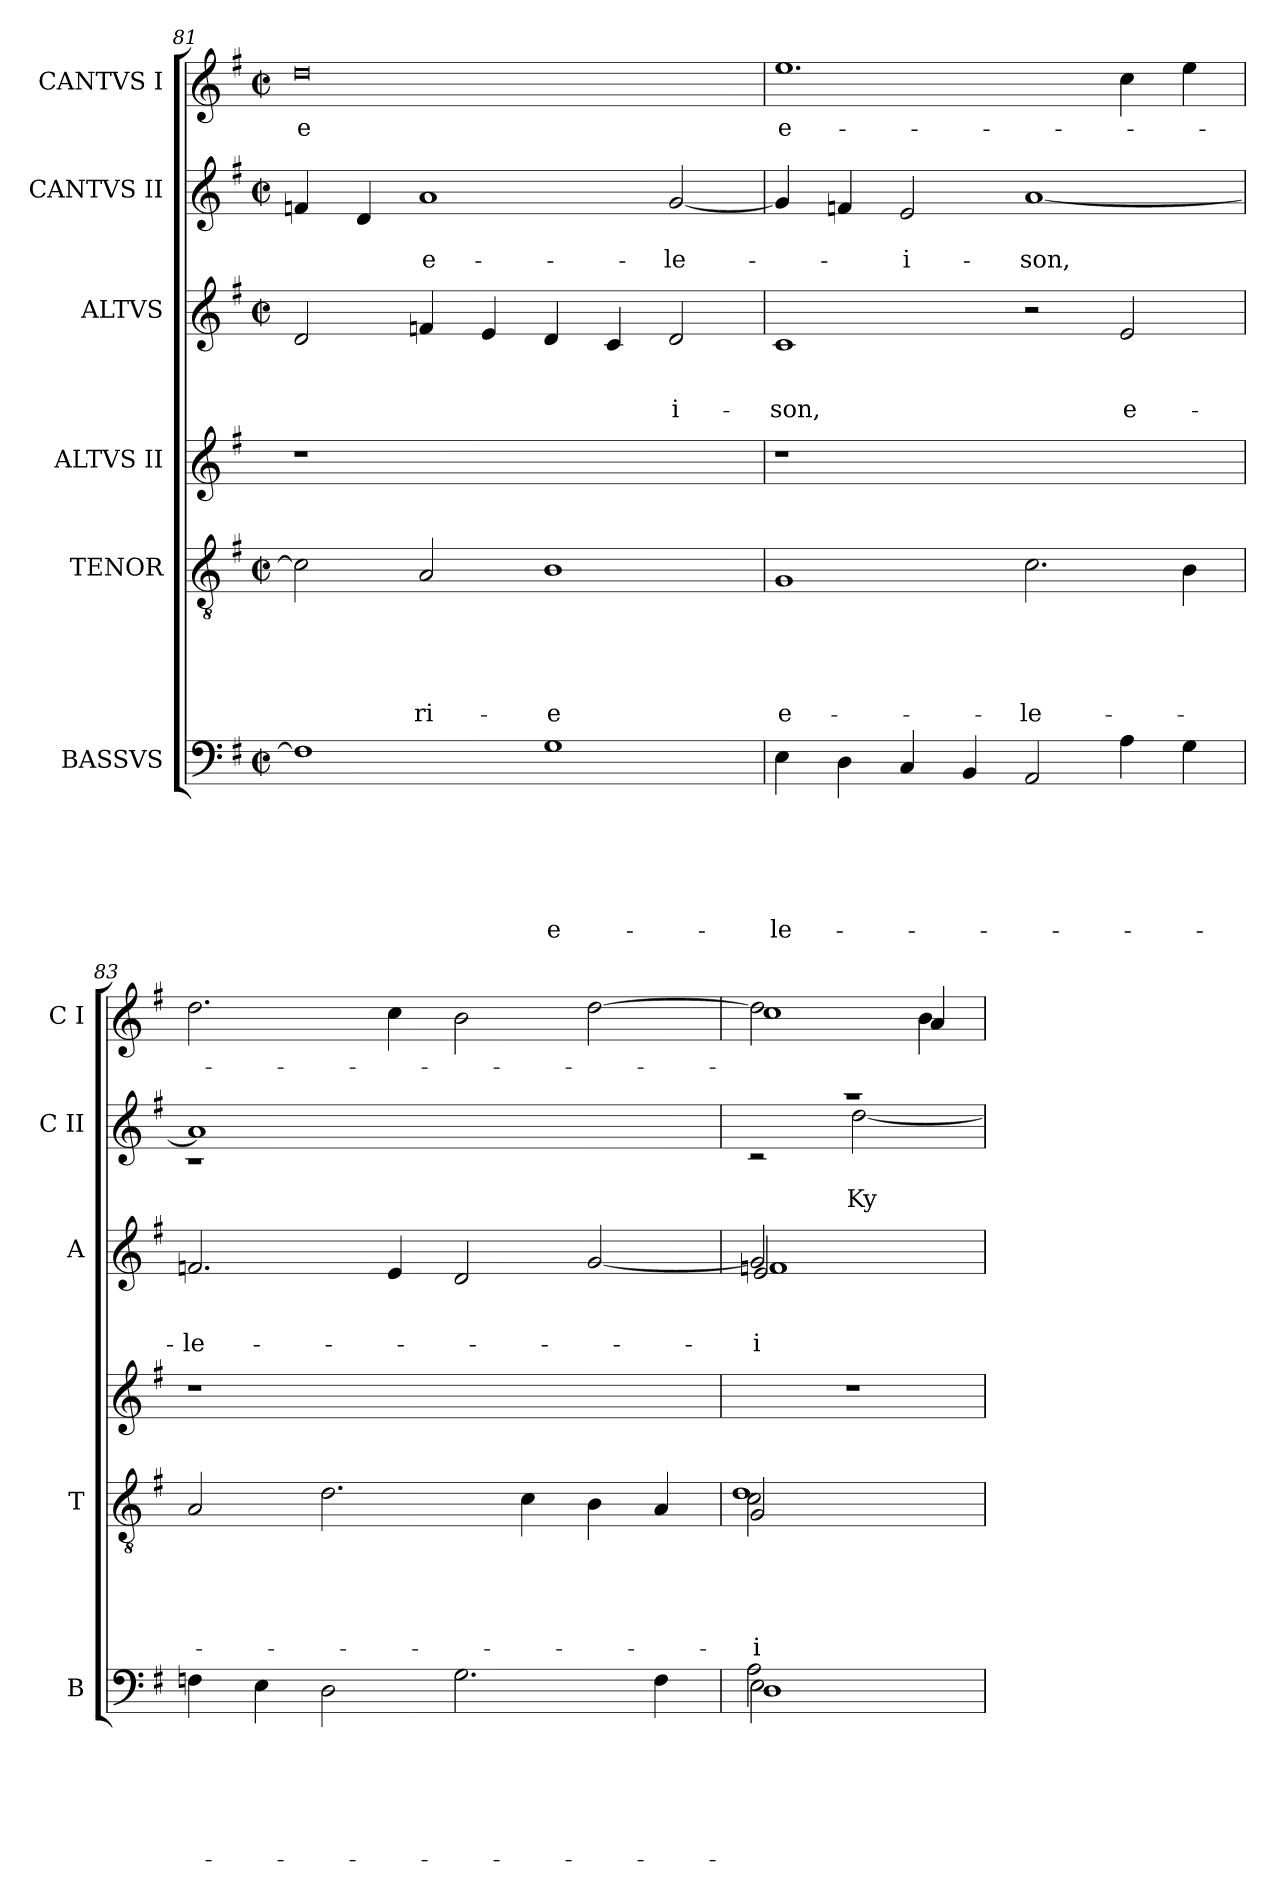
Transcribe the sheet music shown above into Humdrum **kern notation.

**kern	**text	**text	**text	**text	**text	**text	**kern	**text	**text	**text	**text	**text	**kern	**kern	**text	**text	**text	**kern	**text	**text	**kern	**text
*part6	*part6	*part6	*part6	*part6	*part6	*part6	*part5	*part5	*part5	*part5	*part5	*part5	*part4	*part3	*part3	*part3	*part3	*part2	*part2	*part2	*part1	*part1
*staff6	*staff6	*staff6	*staff6	*staff6	*staff6	*staff6	*staff5	*staff5	*staff5	*staff5	*staff5	*staff5	*staff4	*staff3	*staff3	*staff3	*staff3	*staff2	*staff2	*staff2	*staff1	*staff1
*I"BASSVS	*	*	*	*	*	*	*I"TENOR	*	*	*	*	*	*I"ALTVS II	*I"ALTVS	*	*	*	*I"CANTVS II	*	*	*I"CANTVS I	*
*I'B	*	*	*	*	*	*	*I'T	*	*	*	*	*	*	*I'A	*	*	*	*I'C II	*	*	*I'C I	*
!!LO:LB:g=z
*clefF4	*	*	*	*	*	*	*clefGv2	*	*	*	*	*	*clefG2	*clefG2	*	*	*	*clefG2	*	*	*clefG2	*
*k[f#]	*	*	*	*	*	*	*k[f#]	*	*	*	*	*	*k[f#]	*k[f#]	*	*	*	*k[f#]	*	*	*k[f#]	*
*G:	*	*	*	*	*	*	*G:	*	*	*	*	*	*G:	*G:	*	*	*	*G:	*	*	*G:	*
*M2/2	*	*	*	*	*	*	*M2/2	*	*	*	*	*	*	*M2/2	*	*	*	*M2/2	*	*	*M2/2	*
*met(c|)	*	*	*	*	*	*	*met(c|)	*	*	*	*	*	*	*met(c|)	*	*	*	*met(c|)	*	*	*met(c|)	*
=81	=81	=81	=81	=81	=81	=81	=81	=81	=81	=81	=81	=81	=81	=81	=81	=81	=81	=81	=81	=81	=81	=81
!	!	!	!	!	!	!	!	!	!	!	!	!	!	!	!	!	!	!	!	!	!	!LO:LY:b:rj
1Fni]	.	.	.	.	.	.	2c\]	.	.	.	.	.	1r	2d/	.	.	.	4fn/	.	.	0dd	-e
.	.	.	.	.	.	.	.	.	.	.	.	.	.	.	.	.	.	4d/	.	.	.	.
!	!	!	!	!	!	!	!	!	!	!	!	!LO:LY:b	!	!	!	!	!	!	!	!LO:LY:b:rj	!	!
.	.	.	.	.	.	.	2A/	.	.	.	.	-ri-	.	4fn/	.	.	.	1a	.	e-	.	.
.	.	.	.	.	.	.	.	.	.	.	.	.	.	4e/	.	.	.	.	.	.	.	.
!	!	!	!	!	!	!LO:LY:b:rj	!	!	!	!	!	!LO:LY:b:rj	!	!	!	!	!	!	!	!	!	!
1G	.	.	.	.	.	e-	1B	.	.	.	.	-e	1ryy	4d/	.	.	.	.	.	.	.	.
.	.	.	.	.	.	.	.	.	.	.	.	.	.	4c/	.	.	.	.	.	.	.	.
!	!	!	!	!	!	!	!	!	!	!	!	!	!	!	!	!	!LO:LY:b	!	!	!LO:LY:b	!	!
.	.	.	.	.	.	.	.	.	.	.	.	.	.	2d/	.	.	-i-	[<2g/	.	-le-	.	.
=82	=82	=82	=82	=82	=82	=82	=82	=82	=82	=82	=82	=82	=82	=82	=82	=82	=82	=82	=82	=82	=82	=82
!	!	!	!	!	!	!LO:LY:b	!	!	!	!	!	!LO:LY:b:rj	!	!	!	!	!LO:LY:b	!	!	!	!	!LO:LY:b
4E\	.	.	.	.	.	-le-	1G	.	.	.	.	e-	1r	1c	.	.	-son,	4g/]	.	.	1.ee	e-
4D\	.	.	.	.	.	.	.	.	.	.	.	.	.	.	.	.	.	4fn/	.	.	.	.
!	!	!	!	!	!	!	!	!	!	!	!	!	!	!	!	!	!	!	!	!LO:LY:b	!	!
4C/	.	.	.	.	.	.	.	.	.	.	.	.	.	.	.	.	.	2e/	.	-i-	.	.
4BB/	.	.	.	.	.	.	.	.	.	.	.	.	.	.	.	.	.	.	.	.	.	.
!	!	!	!	!	!	!	!	!	!	!	!	!LO:LY:b	!	!	!	!	!	!	!	!LO:LY:b	!	!
2AA/	.	.	.	.	.	.	2.c\	.	.	.	.	-le-	1ryy	2r	.	.	.	[<1a	.	-son,	.	.
!	!	!	!	!	!	!	!	!	!	!	!	!	!	!	!	!	!LO:LY:b	!	!	!	!	!
4A\	.	.	.	.	.	.	.	.	.	.	.	.	.	2e/	.	.	e-	.	.	.	4cc\	.
4G\	.	.	.	.	.	.	4B\	.	.	.	.	.	.	.	.	.	.	.	.	.	4ee\	.
=83	=83	=83	=83	=83	=83	=83	=83	=83	=83	=83	=83	=83	=83	=83	=83	=83	=83	=83	=83	=83	=83	=83
*	*	*	*	*	*	*	*	*	*	*	*	*	*	*	*	*	*	*^	*	*	*	*
!	!	!	!	!	!	!	!	!	!	!	!	!	!	!	!	!	!LO:LY:b	!	!LO:N:vis=1	!	!	!	!
4Fn\	.	.	.	.	.	.	2A/	.	.	.	.	.	1r	2.fn/	.	.	-le-	1a]	0rc	.	.	2.dd\	.
4E\	.	.	.	.	.	.	.	.	.	.	.	.	.	.	.	.	.	.	.	.	.	.	.
2D\	.	.	.	.	.	.	2.d\	.	.	.	.	.	.	.	.	.	.	.	.	.	.	.	.
.	.	.	.	.	.	.	.	.	.	.	.	.	.	4e/	.	.	.	.	.	.	.	4cc\	.
2.G\	.	.	.	.	.	.	.	.	.	.	.	.	1ryy	2d/	.	.	.	1ryy	.	.	.	2b\	.
.	.	.	.	.	.	.	4c\	.	.	.	.	.	.	.	.	.	.	.	.	.	.	.	.
.	.	.	.	.	.	.	4B\	.	.	.	.	.	.	[<2g/	.	.	.	.	.	.	.	[>2dd\	.
4F\	.	.	.	.	.	.	4A/	.	.	.	.	.	.	.	.	.	.	.	.	.	.	.	.
=84	=84	=84	=84	=84	=84	=84	=84	=84	=84	=84	=84	=84	=84	=84	=84	=84	=84	=84	=84	=84	=84	=84	=84
*^	*	*	*	*	*	*	*^	*	*	*	*	*	*	*	*	*	*	*	*	*	*	*	*
*	*^	*	*	*	*	*	*	*	*^	*	*	*	*	*	*	*	*	*	*	*	*	*	*	*	*
!	!	!	!	!	!	!	!	!	!	!	!	!	!	!	!	!LO:LY:b:rj	!	!	!	!	!LO:LY:b:rj	!	!	!	!	!	!
*	*	*	*	*	*	*	*	*	*	*	*	*	*	*	*	*	*	*^	*	*	*	*	*	*	*	*^	*
*	*	*	*	*	*	*	*	*	*	*	*	*	*	*	*	*	*	*	*^	*	*	*	*	*	*	*	*	*^	*
*	*	*	*	*	*	*	*	*	*	*	*	*	*	*	*	*	*	*	*	*	*	*	*	*	*	*	*	*	*	*^	*
2E\	2A\	1D	.	.	.	.	.	.	2G/	2c\	1d	.	.	.	.	-i-	1r	2g/]	2e/	1fn	.	.	-i-	1raa	2rc	.	.	2dd\]	1cc	2.ryy	2.ryy	.
!	!	!	!	!	!	!	!	!	!	!	!	!	!	!	!	!	!	!	!	!	!	!	!	!	!	!	!LO:LY:b	!	!	!	!	!
2ryy	2ryy	.	.	.	.	.	.	.	2ryy	2ryy	.	.	.	.	.	.	.	2ryy	2ryy	.	.	.	.	.	[>2dd\	.	Ky-	2ryy	.	.	.	.
.	.	.	.	.	.	.	.	.	.	.	.	.	.	.	.	.	.	.	.	.	.	.	.	.	.	.	.	.	.	4b\	4a/	.
*v	*v	*v	*	*	*	*	*	*	*	*	*	*	*	*	*	*	*	*v	*v	*v	*	*	*	*v	*v	*	*	*v	*v	*v	*v	*
*	*	*	*	*	*	*	*v	*v	*v	*	*	*	*	*	*	*	*	*	*	*	*	*	*	*
=	=	=	=	=	=	=	=	=	=	=	=	=	=	=	=	=	=	=	=	=	=	=
*-	*-	*-	*-	*-	*-	*-	*-	*-	*-	*-	*-	*-	*-	*-	*-	*-	*-	*-	*-	*-	*-	*-
